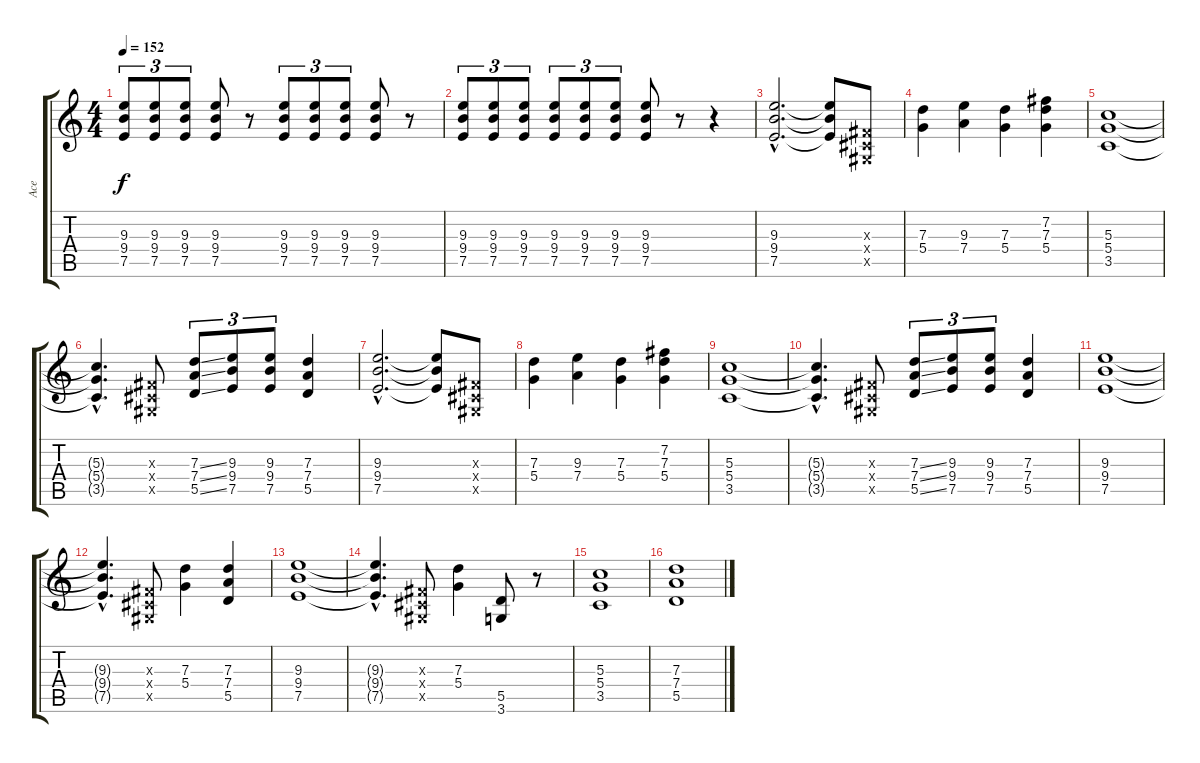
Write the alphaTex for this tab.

\track ("Ace" "Ace") {instrument overdrivenguitar}
\staff {score tabs}
\tuning (E4 B3 G3 D3 A2 E2) {hide}
\ts (4 4)
\tempo 152
\clef g2
\ks c
(9.3 9.4 7.5).8{tu (3 2) dy f} (9.3 9.4 7.5).8{tu (3 2)} (9.3 9.4 7.5).8{tu (3 2)} (9.3 9.4 7.5).8 r.8 (9.3 9.4 7.5).8{tu (3 2)} (9.3 9.4 7.5).8{tu (3 2)} (9.3 9.4 7.5).8{tu (3 2)} (9.3 9.4 7.5).8 r.8 |
(9.3 9.4 7.5).8{tu (3 2)} (9.3 9.4 7.5).8{tu (3 2)} (9.3 9.4 7.5).8{tu (3 2)} (9.3 9.4 7.5).8{tu (3 2)} (9.3 9.4 7.5).8{tu (3 2)} (9.3 9.4 7.5).8{tu (3 2)} (9.3 9.4 7.5).8 r.8 r.4 |
(9.3{hac} 9.4{hac} 7.5{hac}).2{d} (9.3{t} 9.4{t} 7.5{t}).8 (-1.3{x} -1.4{x} -1.5{x}).8 |
(7.3 5.4).4 (9.3 7.4).4 (7.3 5.4).4 (7.2 7.3 5.4).4 |
(5.3 5.4 3.5).1 |
(5.3{hac t} 5.4{hac t} 3.5{hac t}).4{d} (-1.3{x} -1.4{x} -1.5{x}).8 (7.3{ss} 7.4{ss} 5.5{ss}).8{tu (3 2)} (9.3 9.4 7.5).8{tu (3 2)} (9.3 9.4 7.5).8{tu (3 2)} (7.3 7.4 5.5).4 |
(9.3{hac} 9.4{hac} 7.5{hac}).2{d} (9.3{t} 9.4{t} 7.5{t}).8 (-1.3{x} -1.4{x} -1.5{x}).8 |
(7.3 5.4).4 (9.3 7.4).4 (7.3 5.4).4 (7.2 7.3 5.4).4 |
(5.3 5.4 3.5).1 |
(5.3{hac t} 5.4{hac t} 3.5{hac t}).4{d} (-1.3{x} -1.4{x} -1.5{x}).8 (7.3{ss} 7.4{ss} 5.5{ss}).8{tu (3 2)} (9.3 9.4 7.5).8{tu (3 2)} (9.3 9.4 7.5).8{tu (3 2)} (7.3 7.4 5.5).4 |
(9.3 9.4 7.5).1 |
(9.3{hac t} 9.4{hac t} 7.5{hac t}).4{d} (-1.3{x} -1.4{x} -1.5{x}).8 (7.3 5.4).4 (7.3 7.4 5.5).4 |
(9.3 9.4 7.5).1 |
(9.3{hac t} 9.4{hac t} 7.5{hac t}).4{d} (-1.3{x} -1.4{x} -1.5{x}).8 (7.3 5.4).4 (5.5 3.6).8 r.8 |
(5.3 5.4 3.5).1 |
(7.3 7.4 5.5).1
